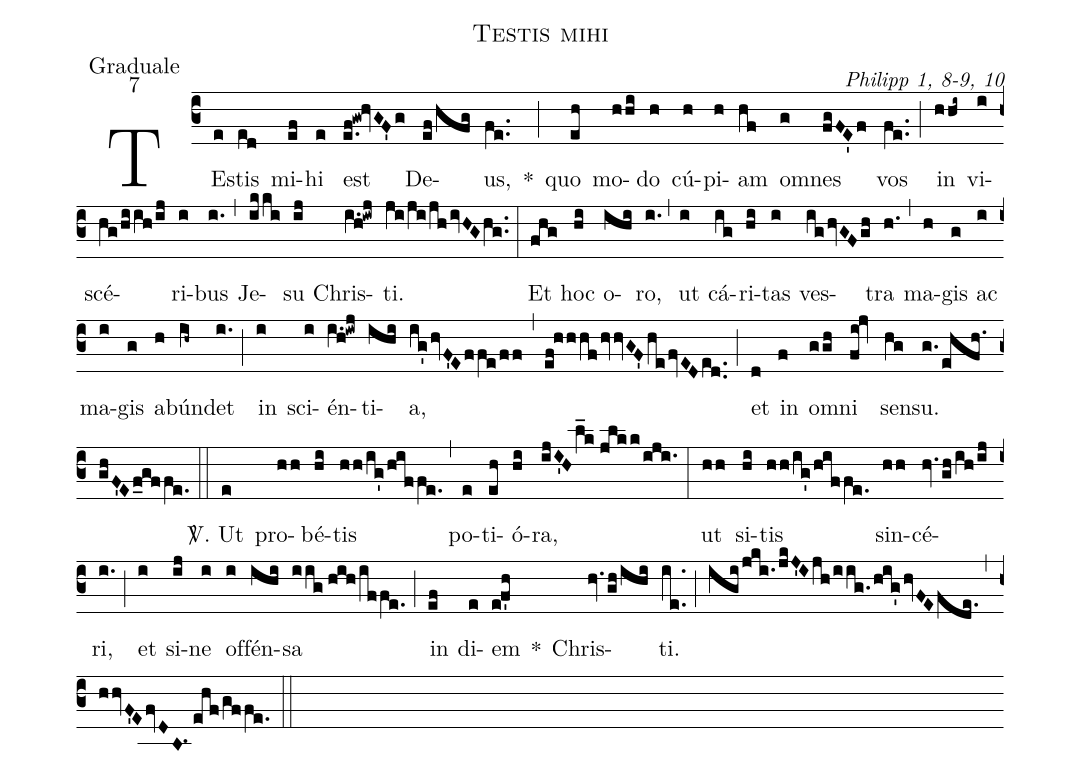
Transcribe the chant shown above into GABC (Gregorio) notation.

name: Testis mihi;
office-part: Graduale;
mode: 7;
commentary: Philipp 1, 8-9, 10;
%%
(c3) TEs(e)tis(ed) mi(ef)hi(e) est(e.f!gw!hvGF'g) De(ef/hfg)us,(fe..) *(;) quo(eh) mo(hhi)do(h) cú(h)pi(h)am(hf) om(g)nes(fgFE'f) vos(fe..) (;) in(hhi~) vi(i)scé(hg/hiih/ij)ri(i)bus(i.) (,) Je(ikki)su(ij) Chris(i.h!iwj)ti.(ji/ji/jhivHGhg..) (:)
Et(fhg) hoc(hi) o(ihi)ro,(i.) (,) ut(i) cá(ig)ri(hi)tas(i) ves(ighvGFgh)tra(h.) (,) ma(h)gis(g) ac(i) ma(i)gis(g) ab(h)ún(ih~)det(i.) (;) in(i) sci(i)én(i.h!iwj)ti(ihi)a,(ig'hvF'Effe/ff) (,) (ef!hhhf/hvvGF'hefvEDed..) (;) et(d) in(f) om(ggh)ni(fi!jv) sen(hg)su.(g./ehfh./ghF'Ef_gffe.) (::)
<sp>V/</sp>. Ut(e) pro(hh)bé(hi)tis(hh/ig'/hiffe.) (,) po(e)ti(eh)ó(hi)ra,(ijI'Hl_k//jlkk/iji.) (:)
ut(hh) si(hi)tis(hh/ig'/hiffe.) sin(hh)cé(hv.gh/ih/ij)ri,(i.) (;) et(i) si(ij)ne(i) of(i)fén(ihi)sa(iig//hih/iffe.) (;) in(ef) di(e)em(e!f'h) *() Chris(hv.gh/ihi)ti.(ie..) (;) (igi/jki./jkJ'Ijh/iig./hig'hvFEfde.) (,) (hhvF'EfvDB.1//ehf/gffe.) (::)
